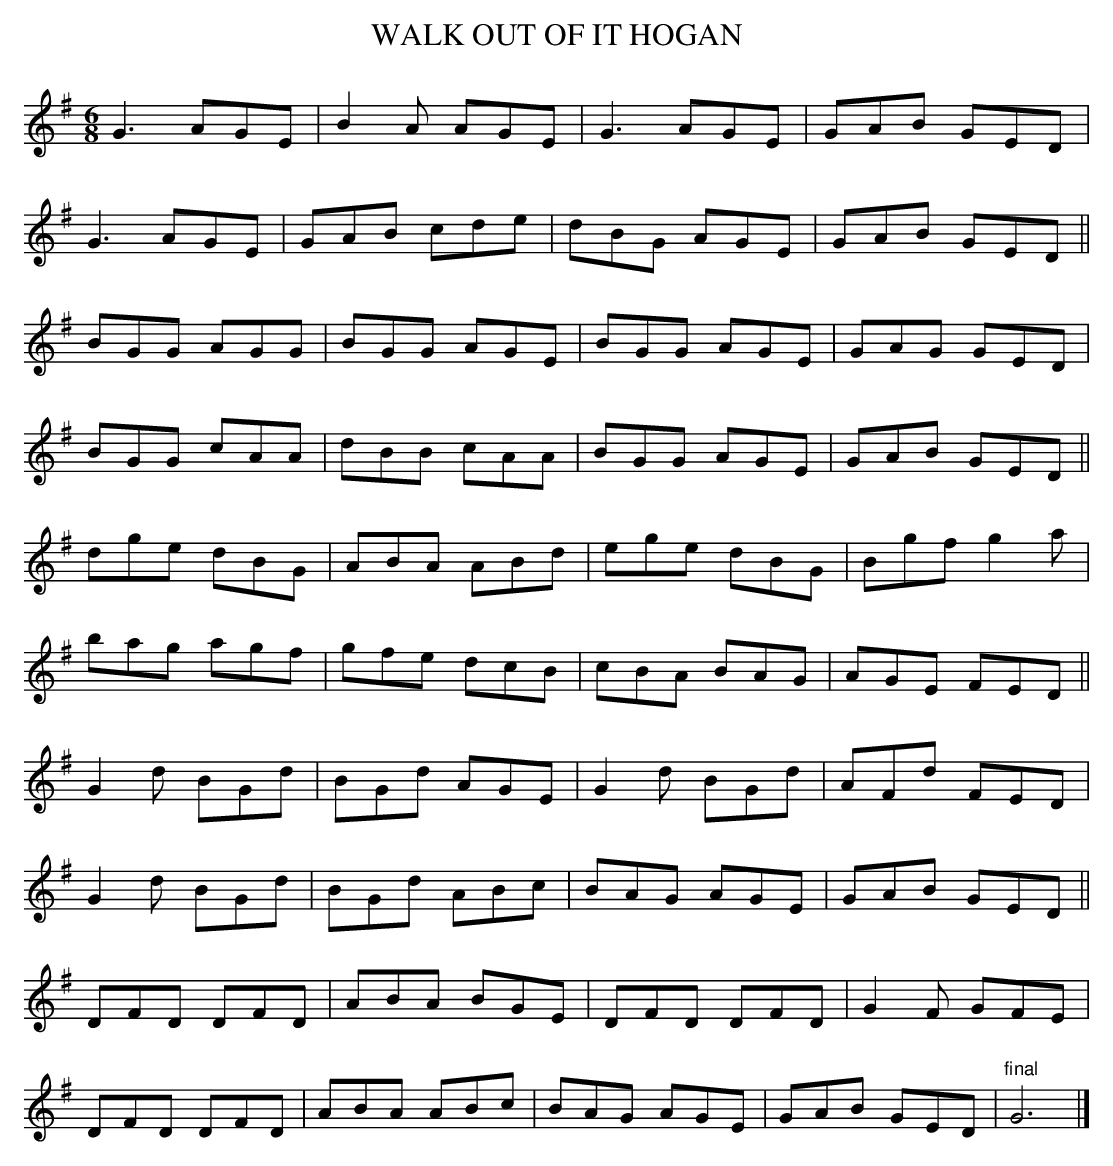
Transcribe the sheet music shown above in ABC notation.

X:1
T:WALK OUT OF IT HOGAN
M:6/8
L:1/8
K:G
G3 AGE|B2A AGE|G3 AGE|GAB GED|
G3 AGE|GAB cde|dBG AGE|GAB GED||
BGG AGG|BGG AGE|BGG AGE|GAG GED|
BGG cAA|dBB cAA|BGG AGE|GAB GED||
dge dBG|ABA ABd|ege dBG|Bgf g2a|
bag agf|gfe dcB|cBA BAG|AGE FED||
G2d BGd|BGd AGE|G2d BGd|AFd FED|
G2d BGd|BGd ABc|BAG AGE|GAB GED||
DFD DFD|ABA BGE|DFD DFD|G2F GFE|
DFD DFD|ABA ABc|BAG AGE|GAB GED|"final"G6|]
